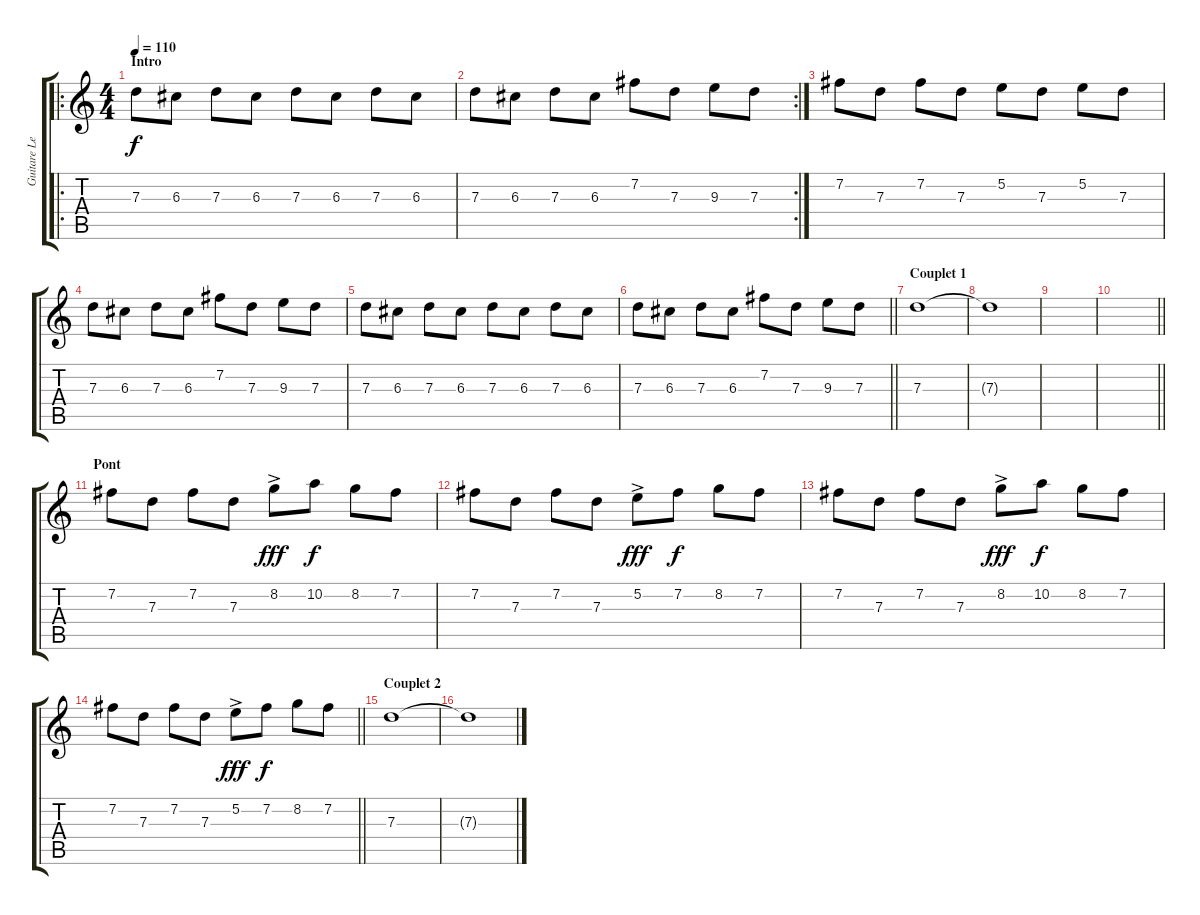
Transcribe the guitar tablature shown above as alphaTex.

\track ("Guitare Lead" "Guitare Le") {instrument overdrivenguitar}
\staff {score tabs}
\tuning (E4 B3 G3 D3 A2 E2) {hide}
\ro
\ts (4 4)
\section ("" "Intro")
\tempo 110
\clef g2
\ks c
7.3.8{dy f instrument overdrivenguitar} 6.3.8 7.3.8 6.3.8 7.3.8 6.3.8 7.3.8 6.3.8 |
\rc 2
7.3.8 6.3.8 7.3.8 6.3.8 7.2.8 7.3.8 9.3.8 7.3.8 |
7.2.8 7.3.8 7.2.8 7.3.8 5.2.8 7.3.8 5.2.8 7.3.8 |
7.3.8 6.3.8 7.3.8 6.3.8 7.2.8 7.3.8 9.3.8 7.3.8 |
7.3.8 6.3.8 7.3.8 6.3.8 7.3.8 6.3.8 7.3.8 6.3.8 |
\barLineRight lightlight
7.3.8 6.3.8 7.3.8 6.3.8 7.2.8 7.3.8 9.3.8 7.3.8 |
\section ("" "Couplet 1")
7.3.1{volume 0} |
7.3{t}.1 |
|
\barLineRight lightlight
|
\section ("" "Pont")
7.2.8{volume 15} 7.3.8 7.2.8 7.3.8 8.2{ac}.8{dy fff} 10.2.8{dy f} 8.2.8 7.2.8 |
7.2.8 7.3.8 7.2.8 7.3.8 5.2{ac}.8{dy fff} 7.2.8{dy f} 8.2.8 7.2.8 |
7.2.8 7.3.8 7.2.8 7.3.8 8.2{ac}.8{dy fff} 10.2.8{dy f} 8.2.8 7.2.8 |
\barLineRight lightlight
7.2.8 7.3.8 7.2.8 7.3.8 5.2{ac}.8{dy fff} 7.2.8{dy f} 8.2.8 7.2.8 |
\section ("" "Couplet 2")
7.3.1{volume 0} |
7.3{t}.1
